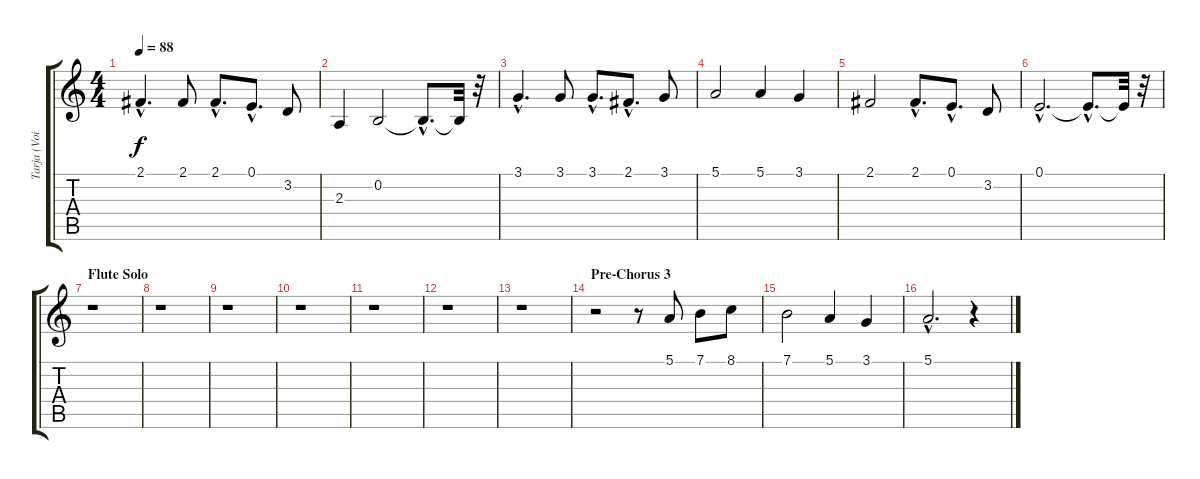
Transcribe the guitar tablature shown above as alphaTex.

\track ("Tarja (Voice)" "Tarja (Voi") {instrument lead3calliope}
\staff {score tabs}
\tuning (E4 B3 G3 D3 A2 E2) {hide}
\ts (4 4)
\tempo 88
\clef g2
\ks c
2.1{hac}.4{d dy f} 2.1.8 2.1{hac}.8{d} 0.1{hac}.8{d} 3.2.8 |
2.3.4 0.2.2 0.2{hac t}.8{d} 0.2{t}.32 r.32 |
3.1{hac}.4{d} 3.1.8 3.1{hac}.8{d} 2.1{hac}.8{d} 3.1.8 |
5.1.2 5.1.4 3.1.4 |
2.1.2 2.1{hac}.8{d} 0.1{hac}.8{d} 3.2.8 |
0.1{hac}.2{d} 0.1{hac t}.8{d} 0.1{t}.32 r.32 |
\section ("" "Flute Solo")
r.1 |
r.1 |
r.1 |
r.1 |
r.1 |
r.1 |
r.1 |
\section ("" "Pre-Chorus 3")
r.2 r.8 5.1.8 7.1.8 8.1.8 |
7.1.2 5.1.4 3.1.4 |
5.1{hac}.2{d} r.4
